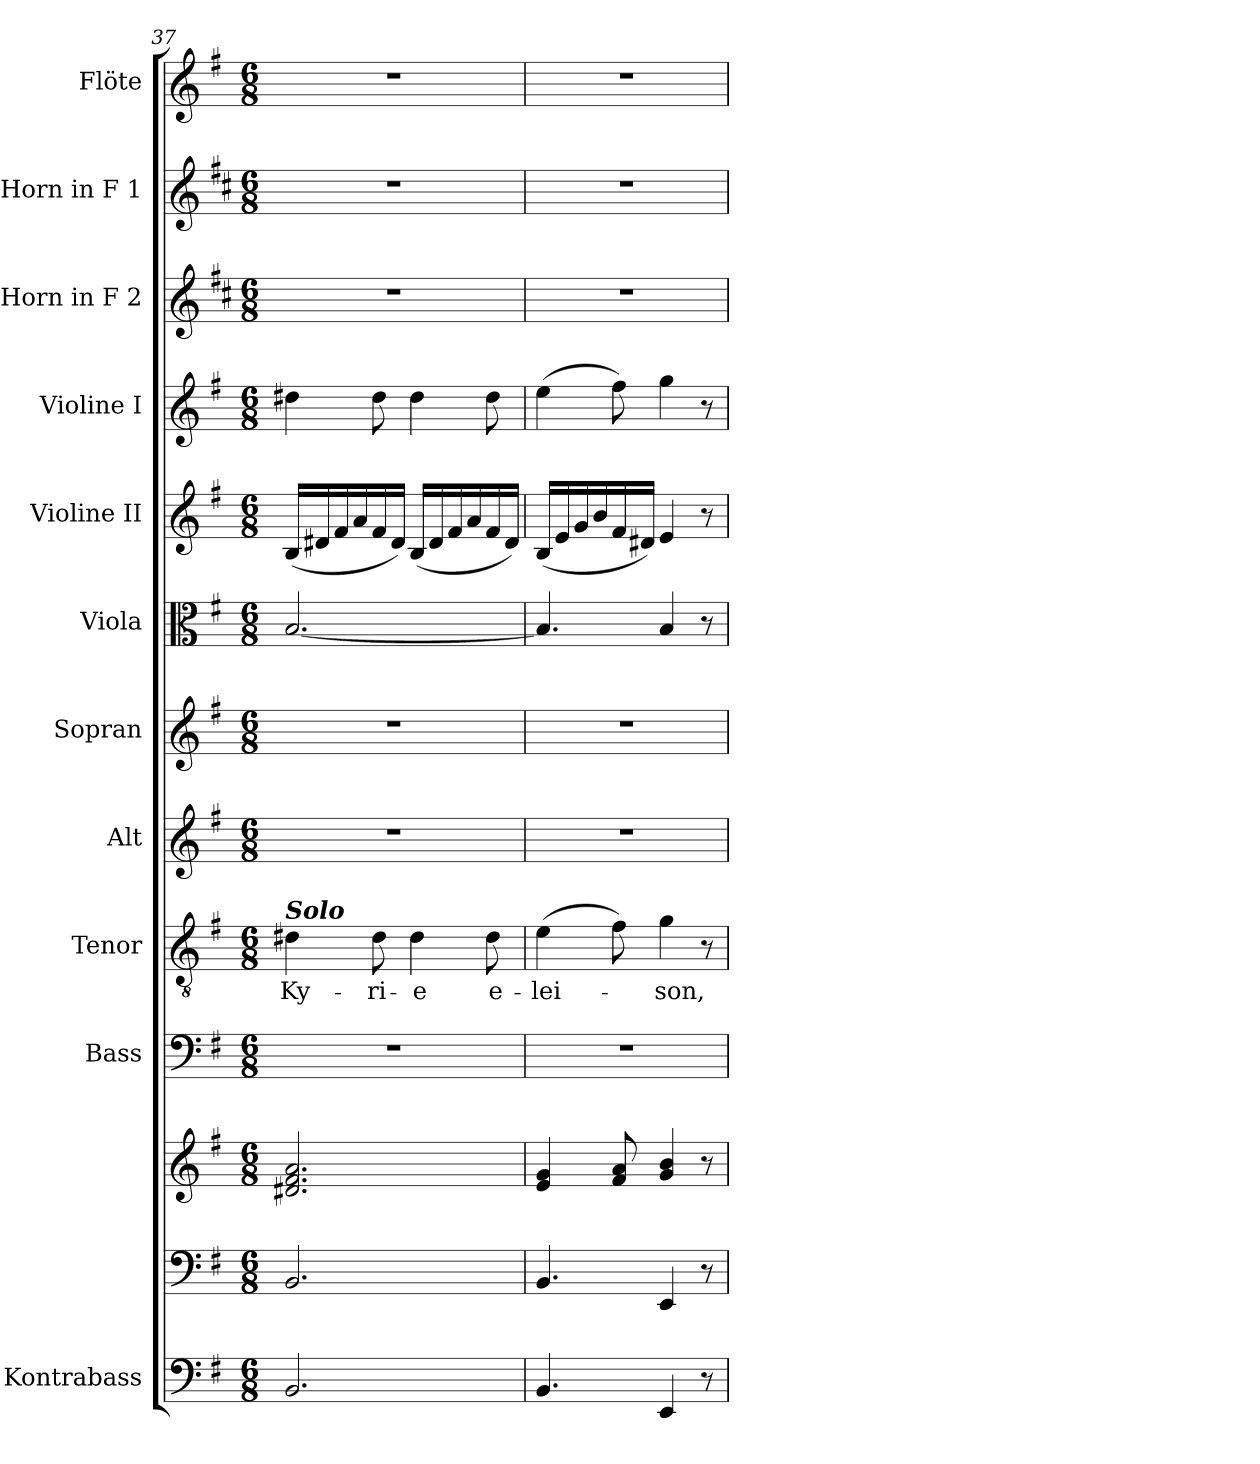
**kern	**kern	**kern	**kern	**kern	**text	**kern	**kern	**kern	**kern	**kern	**kern	**kern	**kern
*part12	*part11	*part11	*part10	*part9	*part9	*part8	*part7	*part6	*part5	*part4	*part3	*part2	*part1
*staff13	*staff12	*staff11	*staff10	*staff9	*staff9	*staff8	*staff7	*staff6	*staff5	*staff4	*staff3	*staff2	*staff1
*I"Kontrabass	*	*	*I"Bass	*I"Tenor	*	*I"Alt	*I"Sopran	*I"Viola	*I"Violine II	*I"Violine I	*I"Horn in F 2	*I"Horn in F 1	*I"Flöte
*I'Kb.	*	*	*I'B.	*I'T.	*	*I'A.	*I'S.	*I'Vla.	*I'Vl. II	*I'Vl. I	*	*	*I'Fl.
*clefF4	*clefF4	*clefG2	*clefF4	*clefGv2	*	*clefG2	*clefG2	*clefC3	*clefG2	*clefG2	*clefG2	*clefG2	*clefG2
*ITrd7c12	*	*	*	*	*	*	*	*	*	*	*ITrd4c7	*ITrd4c7	*
*k[f#]	*k[f#]	*k[f#]	*k[f#]	*k[f#]	*	*k[f#]	*k[f#]	*k[f#]	*k[f#]	*k[f#]	*k[f#]	*k[f#]	*k[f#]
*G:	*G:	*G:	*G:	*G:	*	*G:	*G:	*G:	*G:	*G:	*G:	*G:	*G:
*M6/8	*M6/8	*M6/8	*M6/8	*M6/8	*	*M6/8	*M6/8	*M6/8	*M6/8	*M6/8	*M6/8	*M6/8	*M6/8
=37	=37	=37	=37	=37	=37	=37	=37	=37	=37	=37	=37	=37	=37
!	!	!	!	!LO:TX:a:Bi:t=Solo	!	!	!	!	!	!	!	!	!
!	!	!	!	!	!LO:LY:b	!	!	!	!	!	!	!	!
2.BBB/	2.BB/	2.d#X/ 2.f#/ 2.a/	2.r	4d#X\	Ky-	2.r	2.r	[2.B/	(<16B/LL	4dd#X\	2.r	2.r	2.r
.	.	.	.	.	.	.	.	.	16d#X/	.	.	.	.
.	.	.	.	.	.	.	.	.	16f#/	.	.	.	.
.	.	.	.	.	.	.	.	.	16a/	.	.	.	.
!	!	!	!	!	!LO:LY:b	!	!	!	!	!	!	!	!
.	.	.	.	8d#\	-ri-	.	.	.	16f#/	8dd#\	.	.	.
.	.	.	.	.	.	.	.	.	16d#/JJ)	.	.	.	.
!	!	!	!	!	!LO:LY:b	!	!	!	!	!	!	!	!
.	.	.	.	4d#\	-e	.	.	.	(<16B/LL	4dd#\	.	.	.
.	.	.	.	.	.	.	.	.	16d#/	.	.	.	.
.	.	.	.	.	.	.	.	.	16f#/	.	.	.	.
.	.	.	.	.	.	.	.	.	16a/	.	.	.	.
!	!	!	!	!	!LO:LY:b	!	!	!	!	!	!	!	!
.	.	.	.	8d#\	e-	.	.	.	16f#/	8dd#\	.	.	.
.	.	.	.	.	.	.	.	.	16d#/JJ)	.	.	.	.
=38	=38	=38	=38	=38	=38	=38	=38	=38	=38	=38	=38	=38	=38
!	!	!	!	!	!LO:LY:b	!	!	!	!	!	!	!	!
4.BBB/	4.BB/	4e/ 4g/	2.r	(>4e\	-lei-	2.r	2.r	4.B/]	(<16B/LL	(>4ee\	2.r	2.r	2.r
.	.	.	.	.	.	.	.	.	16e/	.	.	.	.
.	.	.	.	.	.	.	.	.	16g/	.	.	.	.
.	.	.	.	.	.	.	.	.	16b/	.	.	.	.
.	.	8f#/ 8a/	.	8f#\)	.	.	.	.	16f#/	8ff#\)	.	.	.
.	.	.	.	.	.	.	.	.	16d#X/JJ)	.	.	.	.
!	!	!	!	!	!LO:LY:b	!	!	!	!	!	!	!	!
4EEE/	4EE/	4g/ 4b/	.	4g\	-son,	.	.	4B/	4e/	4gg\	.	.	.
8r	8r	8r	.	8r	.	.	.	8r	8r	8r	.	.	.
=	=	=	=	=	=	=	=	=	=	=	=	=	=
*-	*-	*-	*-	*-	*-	*-	*-	*-	*-	*-	*-	*-	*-
